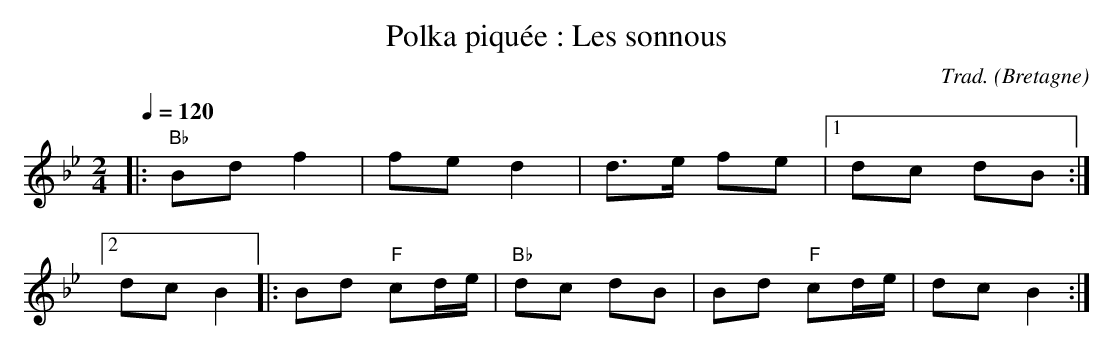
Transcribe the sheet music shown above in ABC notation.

X:1
T:Polka piquée : Les sonnous
C:Trad.
O:Bretagne
M:2/4
L:1/8
Q:1/4=120
K:Bbmaj
|: "Bb"Bd f2 | fe d2 | d>e fe |1 dc dB :|2
dc B2 |: Bd "F"cd/2e/2 | "Bb"dc dB | Bd "F"cd/2e/2 | dc B2 :|
